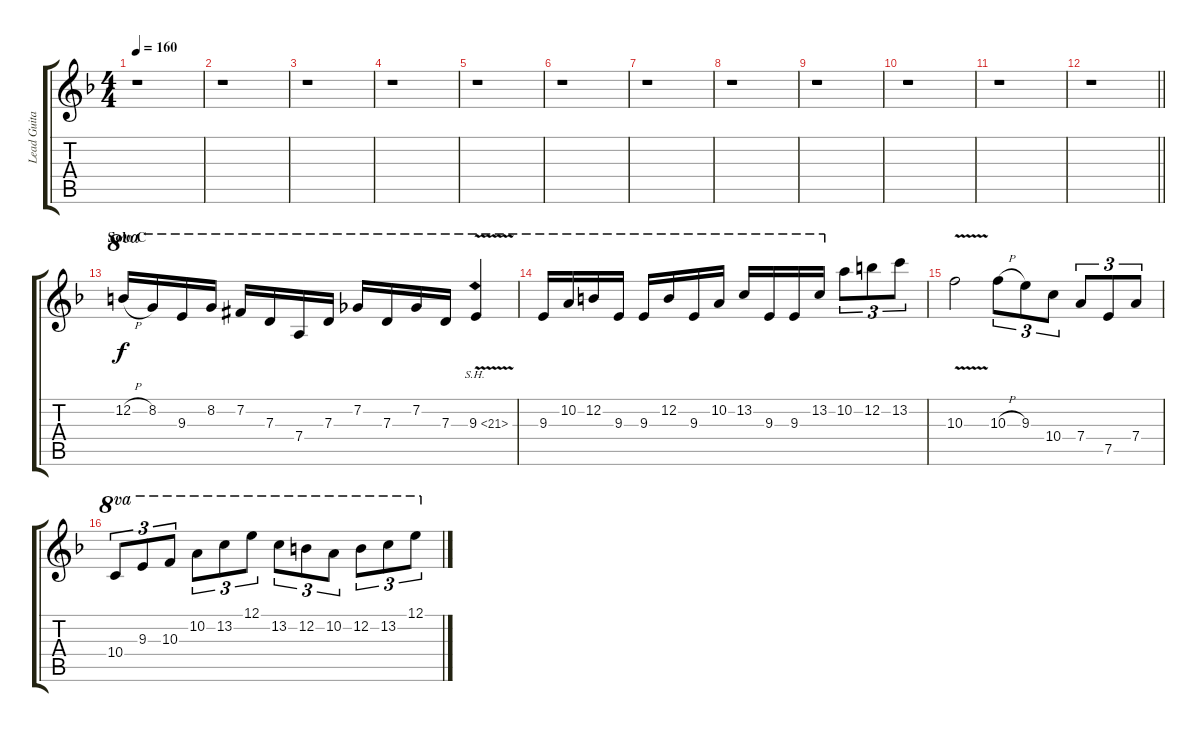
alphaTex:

\track ("Lead Guitar 1" "Lead Guita") {instrument distortionguitar}
\staff {score tabs}
\tuning (E4 B3 G3 D3 A2 E2) {hide}
\ts (4 4)
\tempo 160
\clef g2
\ks f
r.1{dy f} |
r.1 |
r.1 |
r.1 |
r.1 |
r.1 |
r.1 |
r.1 |
r.1 |
r.1 |
r.1 |
\barLineRight lightlight
r.1 |
\section ("" "Solo C")
12.2{h}.16{ot 8va} 8.2.16{ot 8va} 9.3.16{ot 8va} 8.2.16{ot 8va} 7.2{acc #}.16{ot 8va} 7.3.16{ot 8va} 7.4.16{ot 8va} 7.3.16{ot 8va} 7.2.16{ot 8va} 7.3.16{ot 8va} 7.2.16{ot 8va} 7.3.16{ot 8va} 9.3{sh 12 v}.4{ot 8va} |
9.3.16{ot 8va} 10.2.16{ot 8va} 12.2.16{ot 8va} 9.3.16{ot 8va} 9.3.16{ot 8va} 12.2.16{ot 8va} 9.3.16{ot 8va} 10.2.16{ot 8va} 13.2.16{ot 8va} 9.3.16{ot 8va} 9.3.16{ot 8va} 13.2.16{ot 8va} 10.2.8{tu (3 2)} 12.2.8{tu (3 2)} 13.2.8{tu (3 2)} |
10.3{v}.2 10.3{h}.8{tu (3 2)} 9.3.8{tu (3 2)} 10.4.8{tu (3 2)} 7.4.8{tu (3 2)} 7.5.8{tu (3 2)} 7.4.8{tu (3 2)} |
10.4.8{tu (3 2) ot 8va} 9.3.8{tu (3 2) ot 8va} 10.3.8{tu (3 2) ot 8va} 10.2.8{tu (3 2) ot 8va} 13.2.8{tu (3 2) ot 8va} 12.1.8{tu (3 2) ot 8va} 13.2.8{tu (3 2) ot 8va} 12.2.8{tu (3 2) ot 8va} 10.2.8{tu (3 2) ot 8va} 12.2.8{tu (3 2) ot 8va} 13.2.8{tu (3 2) ot 8va} 12.1.8{tu (3 2) ot 8va}
